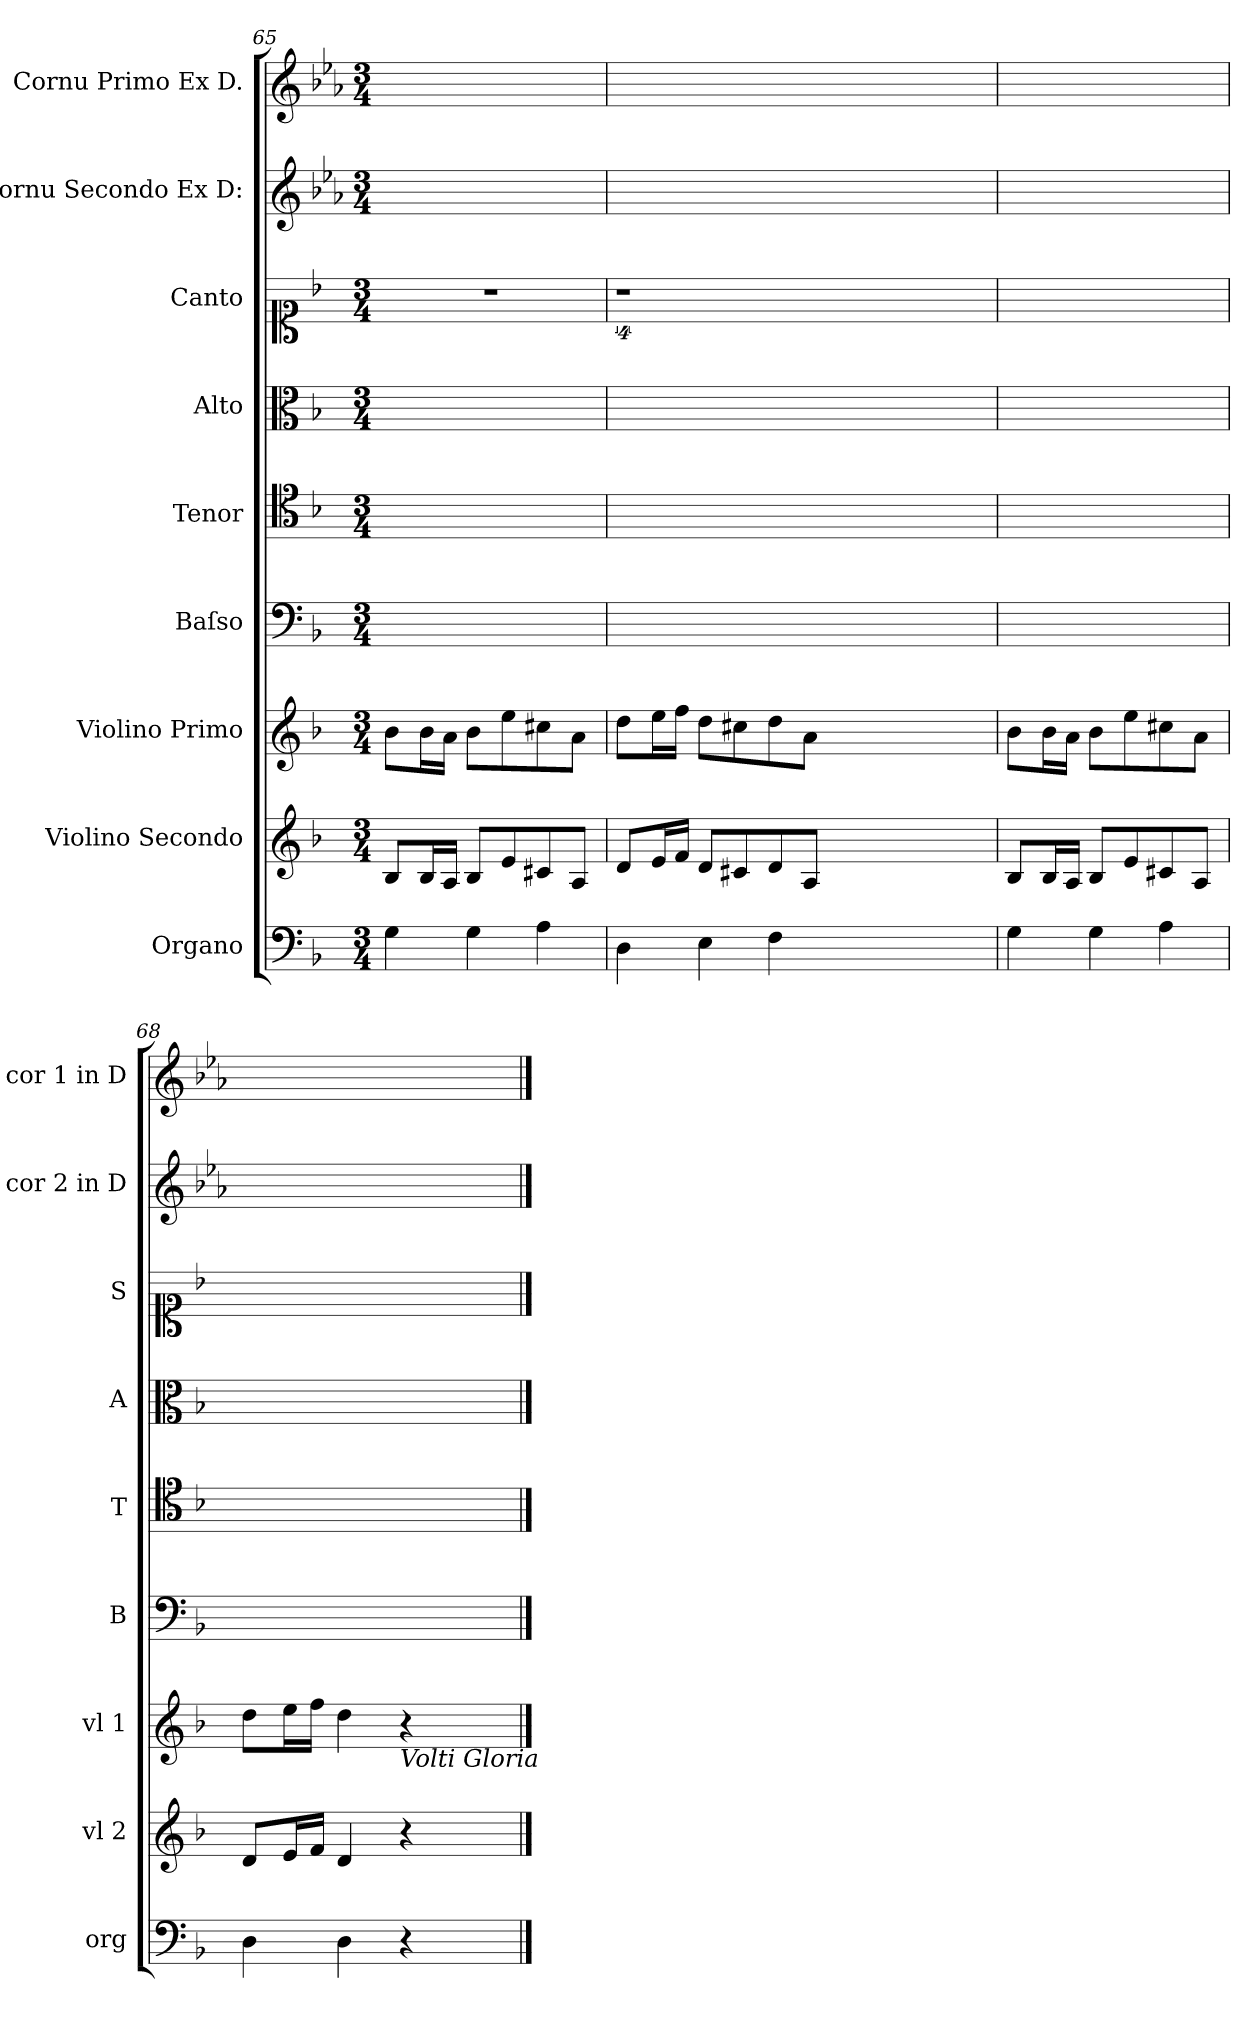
**kern	**kern	**kern	**kern	**kern	**kern	**kern	**kern	**kern
*part9	*part8	*part7	*part6	*part5	*part4	*part3	*part2	*part1
*staff9	*staff8	*staff7	*staff6	*staff5	*staff4	*staff3	*staff2	*staff1
*I"Organo	*I"Violino Secondo	*I"Violino Primo	*I"Baſso	*I"Tenor	*I"Alto	*I"Canto	*I"Cornu Secondo Ex D:	*I"Cornu Primo Ex D.
*I'org	*I'vl 2	*I'vl 1	*I'B	*I'T	*I'A	*I'S	*I'cor 2 in D	*I'cor 1 in D
*clefF4	*clefG2	*clefG2	*clefF4	*clefC4	*clefC3	*clefC1	*clefG2	*clefG2
*	*	*	*	*	*	*	*ITrd-1c-2	*ITrd-1c-2
*k[b-]	*k[b-]	*k[b-]	*k[b-]	*k[b-]	*k[b-]	*k[b-]	*k[b-]	*k[b-]
*d:	*d:	*d:	*d:	*d:	*d:	*d:	*d:	*d:
*M3/4	*M3/4	*M3/4	*M3/4	*M3/4	*M3/4	*M3/4	*M3/4	*M3/4
=65	=65	=65	=65	=65	=65	=65	=65	=65
4G\	8B-/L	8b-\L	2.ryy	2.ryy	2.ryy	2.r	2.ryy	2.ryy
.	16B-/L	16b-\L	.	.	.	.	.	.
.	16A/JJ	16a\JJ	.	.	.	.	.	.
4G\	8B-/L	8b-\L	.	.	.	.	.	.
.	8e/	8ee\	.	.	.	.	.	.
4A\	8c#X/	8cc#X\	.	.	.	.	.	.
.	8A/J	8a\J	.	.	.	.	.	.
=66	=66	=66	=66	=66	=66	=66	=66	=66
4D\	8d/L	8dd\L	2.ryy	2.ryy	2.ryy	4%9r	2.ryy	2.ryy
.	16e/L	16ee\L	.	.	.	.	.	.
.	16f/JJ	16ff\JJ	.	.	.	.	.	.
4E\	8d/L	8dd\L	.	.	.	.	.	.
.	8c#X/	8cc#X\	.	.	.	.	.	.
4F\	8d/	8dd\	.	.	.	.	.	.
.	8A/J	8a\J	.	.	.	.	.	.
1.ryy	1.ryy	1.ryy	1.ryy	1.ryy	1.ryy	.	1.ryy	1.ryy
=67	=67	=67	=67	=67	=67	=67	=67	=67
4G\	8B-/L	8b-\L	2.ryy	2.ryy	2.ryy	2.ryy	2.ryy	2.ryy
.	16B-/L	16b-\L	.	.	.	.	.	.
.	16A/JJ	16a\JJ	.	.	.	.	.	.
4G\	8B-/L	8b-\L	.	.	.	.	.	.
.	8e/	8ee\	.	.	.	.	.	.
4A\	8c#X/	8cc#X\	.	.	.	.	.	.
.	8A/J	8a\J	.	.	.	.	.	.
=68	=68	=68	=68	=68	=68	=68	=68	=68
4D\	8d/L	8dd\L	2.ryy	2.ryy	2.ryy	2.ryy	2.ryy	2.ryy
.	16e/L	16ee\L	.	.	.	.	.	.
.	16f/JJ	16ff\JJ	.	.	.	.	.	.
4D\	4d/	4dd\	.	.	.	.	.	.
!	!	!LO:TX:b:i:t=Volti Gloria	!	!	!	!	!	!
4r	4r	4r	.	.	.	.	.	.
==	==	==	==	==	==	==	==	==
*-	*-	*-	*-	*-	*-	*-	*-	*-
